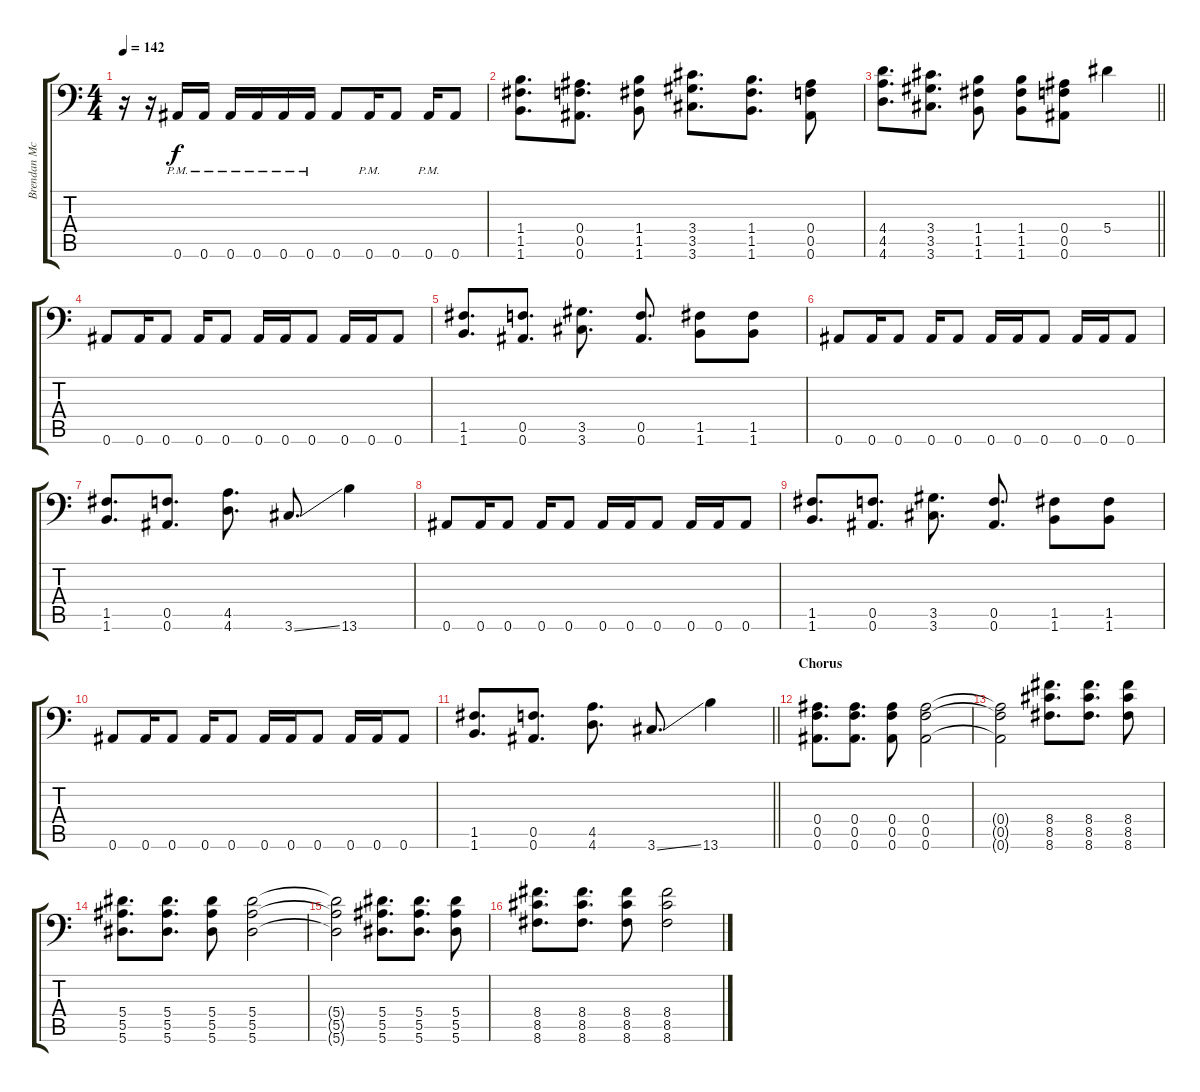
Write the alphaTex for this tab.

\track ("Brendan McDonald" "Brendan Mc") {instrument distortionguitar}
\staff {score tabs}
\tuning (C4 G3 Eb3 Bb2 F2 Bb1) {hide}
\ts (4 4)
\tempo 142
\clef f4
\ks c
r.16{dy f} r.16 0.6{pm}.16 0.6{pm}.16 0.6{pm}.16 0.6{pm}.16 0.6{pm}.16 0.6{pm}.16 0.6.8 0.6{pm}.16 0.6.8 0.6{pm}.16 0.6.8 |
(1.4 1.5 1.6).8{d} (0.4 0.5 0.6).8{d} (1.4 1.5 1.6).8 (3.4 3.5 3.6).8{d} (1.4 1.5 1.6).8{d} (0.4 0.5 0.6).8 |
\barLineRight lightlight
(4.4 4.5 4.6).8{d} (3.4 3.5 3.6).8{d} (1.4 1.5 1.6).8 (1.4 1.5 1.6).8 (0.4 0.5 0.6).8 5.4.4 |
0.6.8 0.6.16 0.6.8 0.6.16 0.6.8 0.6.16 0.6.16 0.6.8 0.6.16 0.6.16 0.6.8 |
(1.5 1.6).8{d} (0.5 0.6).8{d} (3.5 3.6).8{d} (0.5 0.6).8{d} (1.5 1.6).8 (1.5 1.6).8 |
0.6.8 0.6.16 0.6.8 0.6.16 0.6.8 0.6.16 0.6.16 0.6.8 0.6.16 0.6.16 0.6.8 |
(1.5 1.6).8{d} (0.5 0.6).8{d} (4.5 4.6).8{d} 3.6{ss}.8{d} 13.6.4 |
0.6.8 0.6.16 0.6.8 0.6.16 0.6.8 0.6.16 0.6.16 0.6.8 0.6.16 0.6.16 0.6.8 |
(1.5 1.6).8{d} (0.5 0.6).8{d} (3.5 3.6).8{d} (0.5 0.6).8{d} (1.5 1.6).8 (1.5 1.6).8 |
0.6.8 0.6.16 0.6.8 0.6.16 0.6.8 0.6.16 0.6.16 0.6.8 0.6.16 0.6.16 0.6.8 |
\barLineRight lightlight
(1.5 1.6).8{d} (0.5 0.6).8{d} (4.5 4.6).8{d} 3.6{ss}.8{d} 13.6.4 |
\section ("" "Chorus")
(0.4 0.5 0.6).8{d} (0.4 0.5 0.6).8{d} (0.4 0.5 0.6).8 (0.4 0.5 0.6).2 |
(0.4{t} 0.5{t} 0.6{t}).2 (8.4 8.5 8.6).8{d} (8.4 8.5 8.6).8{d} (8.4 8.5 8.6).8 |
(5.4 5.5 5.6).8{d} (5.4 5.5 5.6).8{d} (5.4 5.5 5.6).8 (5.4 5.5 5.6).2 |
(5.4{t} 5.5{t} 5.6{t}).2 (5.4 5.5 5.6).8{d} (5.4 5.5 5.6).8{d} (5.4 5.5 5.6).8 |
(8.4 8.5 8.6).8{d} (8.4 8.5 8.6).8{d} (8.4 8.5 8.6).8 (8.4 8.5 8.6).2
